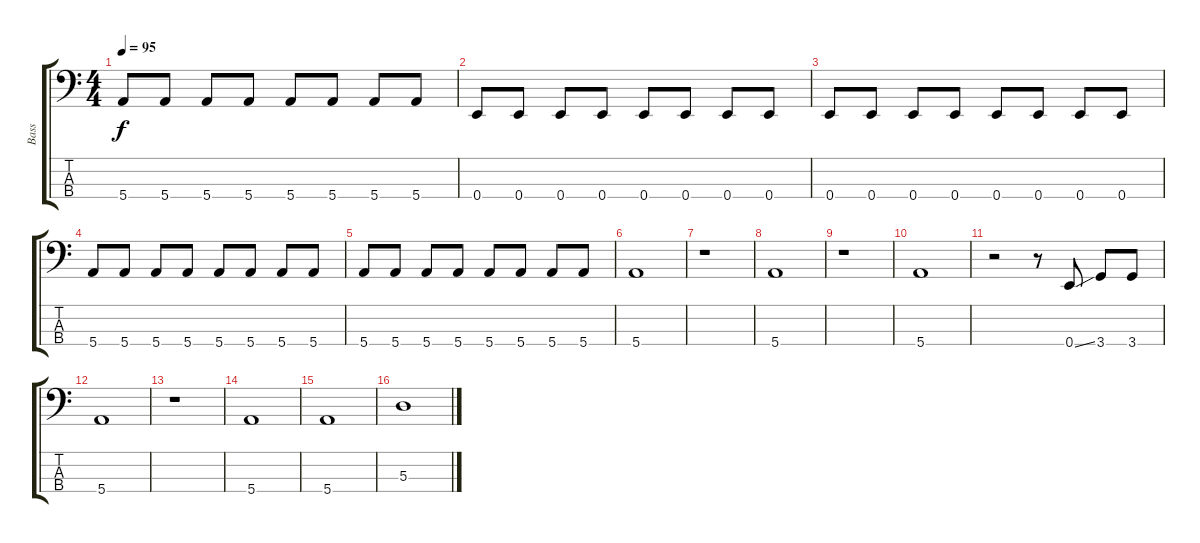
\track ("Bass" "Bass") {instrument electricbasspick}
\staff {score tabs}
\tuning (G2 D2 A1 E1) {hide}
\ts (4 4)
\tempo 95
\clef f4
\ks c
5.4.8{dy f} 5.4.8 5.4.8 5.4.8 5.4.8 5.4.8 5.4.8 5.4.8 |
0.4.8 0.4.8 0.4.8 0.4.8 0.4.8 0.4.8 0.4.8 0.4.8 |
0.4.8 0.4.8 0.4.8 0.4.8 0.4.8 0.4.8 0.4.8 0.4.8 |
5.4.8 5.4.8 5.4.8 5.4.8 5.4.8 5.4.8 5.4.8 5.4.8 |
5.4.8 5.4.8 5.4.8 5.4.8 5.4.8 5.4.8 5.4.8 5.4.8 |
5.4.1 |
r.1 |
5.4.1 |
r.1 |
5.4.1 |
r.2 r.8 0.4{ss}.8 3.4.8 3.4.8 |
5.4.1 |
r.1 |
5.4.1 |
5.4.1 |
5.3.1
